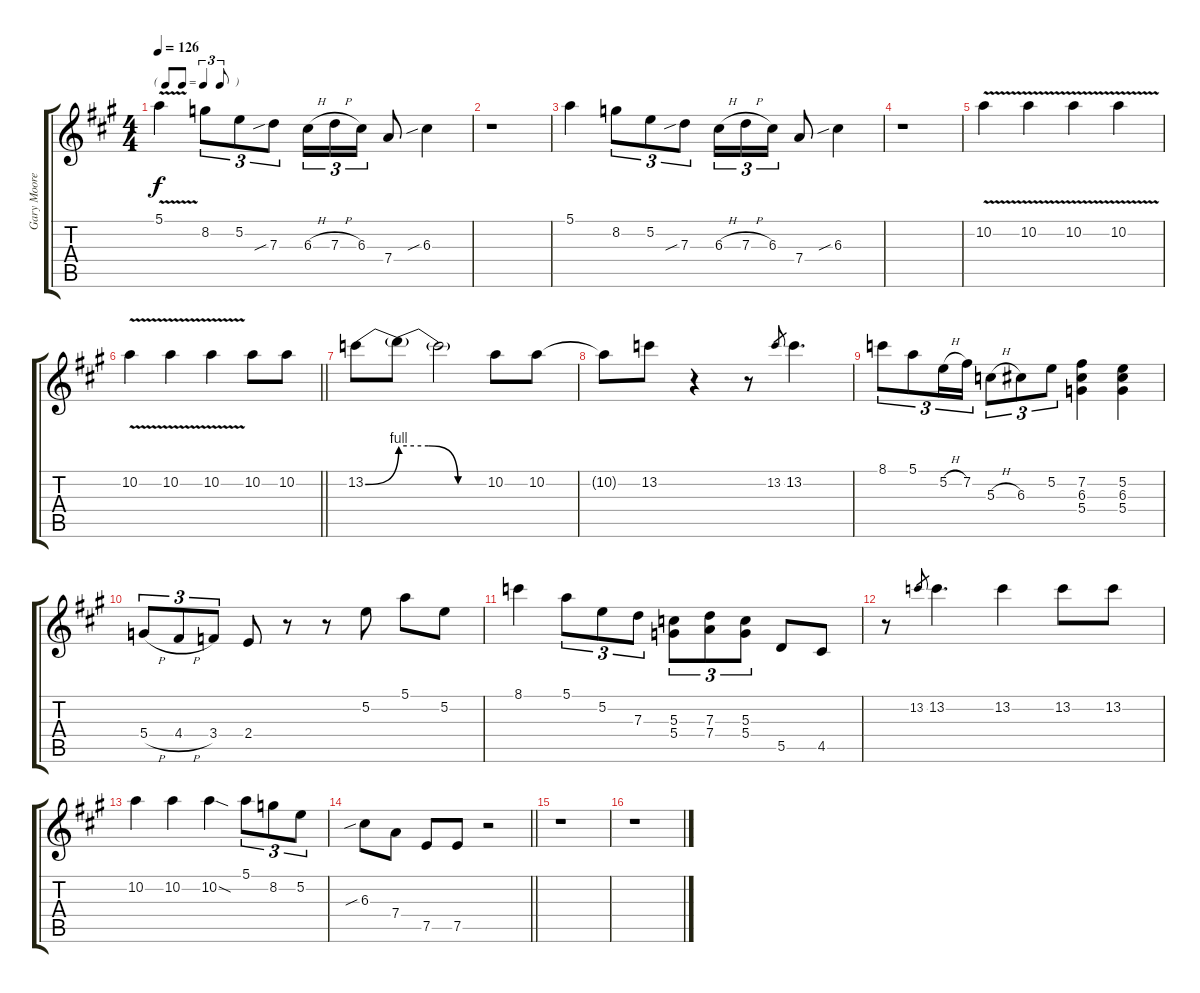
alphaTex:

\track ("Gary Moore" "Gary Moore") {instrument distortionguitar}
\staff {score tabs}
\tuning (E4 B3 G3 D3 A2 E2) {hide}
\ts (4 4)
\tf triplet8th
\tempo 126
\clef g2
\ks a
5.1{v}.4{dy f instrument distortionguitar} 8.2.8{tu (3 2)} 5.2.8{tu (3 2)} 7.3{sib}.8{tu (3 2)} 6.3{h}.16{tu (3 2)} 7.3{h}.16{tu (3 2)} 6.3.16{tu (3 2)} 7.4.8 6.3{sib}.4 |
r.1 |
5.1.4 8.2.8{tu (3 2)} 5.2.8{tu (3 2)} 7.3{sib}.8{tu (3 2)} 6.3{h}.16{tu (3 2)} 7.3{h}.16{tu (3 2)} 6.3.16{tu (3 2)} 7.4.8 6.3{sib}.4 |
r.1 |
10.2{v}.4 10.2{v}.4 10.2{v}.4 10.2{v}.4 |
\barLineRight lightlight
10.2{v}.4 10.2{v}.4 10.2{v}.4 10.2.8 10.2.8 |
13.2{be (bend 0 0 60 4)}.8 13.2{be (custom 0 4 20 4 40 0 60 0) t}.8 13.2{t}.2 10.2.8 10.2.8 |
10.2{t}.8 13.2.8 r.4 r.8 13.2.8{gr} 13.2.4{d} |
8.1.8{tu (3 2)} 5.1.8{tu (3 2)} 5.2{h}.16{tu (3 2)} 7.2.16{tu (3 2)} 5.3{h}.8{tu (3 2)} 6.3.8{tu (3 2)} 5.2.8{tu (3 2)} (7.2 6.3 5.4).4 (5.2 6.3 5.4).4 |
5.4{h}.8{tu (3 2)} 4.4{h}.8{tu (3 2)} 3.4.8{tu (3 2)} 2.4.8 r.8 r.8 5.2.8 5.1.8 5.2.8 |
8.1.4 5.1.8{tu (3 2)} 5.2.8{tu (3 2)} 7.3.8{tu (3 2)} (5.3 5.4).8{tu (3 2)} (7.3 7.4).8{tu (3 2)} (5.3 5.4).8{tu (3 2)} 5.5.8 4.5.8 |
r.8 13.2.8{gr} 13.2.4{d} 13.2.4 13.2.8 13.2.8 |
10.2.4 10.2.4 10.2{sod}.4 5.1.8{tu (3 2)} 8.2.8{tu (3 2)} 5.2.8{tu (3 2)} |
\barLineRight lightlight
6.3{sib}.8 7.4.8 7.5.8 7.5.8 r.2 |
r.1 |
r.1
